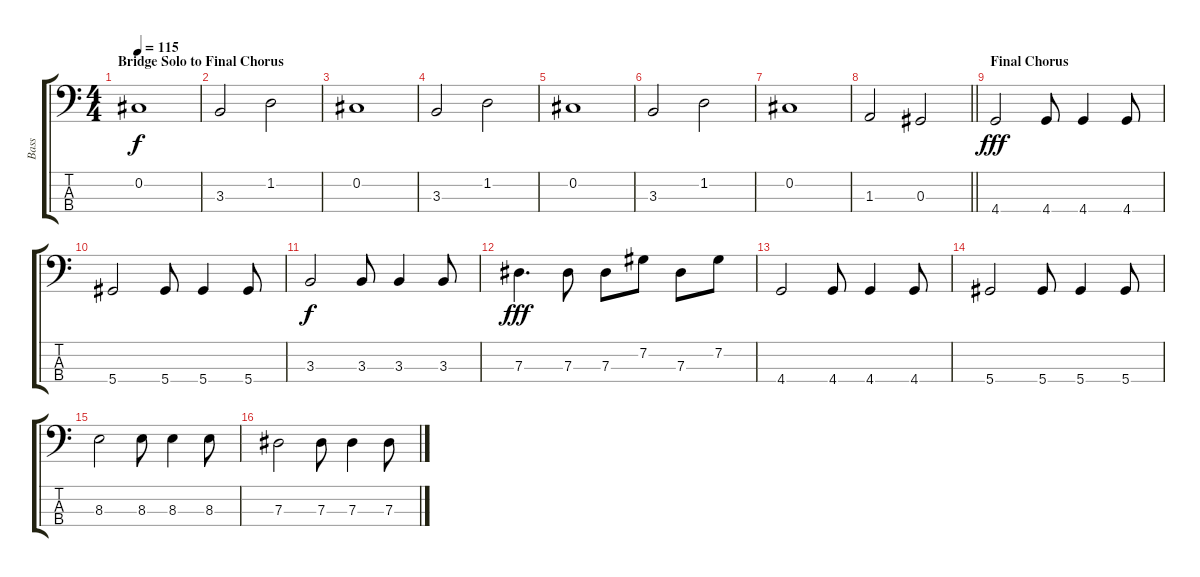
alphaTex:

\track ("Bass" "Bass") {instrument electricbassfinger}
\staff {score tabs}
\tuning (Gb2 Db2 Ab1 Eb1) {hide}
\ts (4 4)
\section ("" "Bridge Solo to Final Chorus")
\tempo 115
\clef f4
\ks c
0.2.1{dy f} |
3.3.2 1.2.2 |
0.2.1 |
3.3.2 1.2.2 |
0.2.1 |
3.3.2 1.2.2 |
0.2.1 |
\barLineRight lightlight
1.3.2 0.3.2 |
\section ("" "Final Chorus")
4.4.2{dy fff} 4.4.8 4.4.4 4.4.8 |
5.4.2 5.4.8 5.4.4 5.4.8 |
3.3.2{dy f} 3.3.8 3.3.4 3.3.8 |
7.3.4{d dy fff} 7.3.8 7.3.8 7.2.8 7.3.8 7.2.8 |
4.4.2 4.4.8 4.4.4 4.4.8 |
5.4.2 5.4.8 5.4.4 5.4.8 |
8.3.2 8.3.8 8.3.4 8.3.8 |
7.3.2 7.3.8 7.3.4 7.3.8
